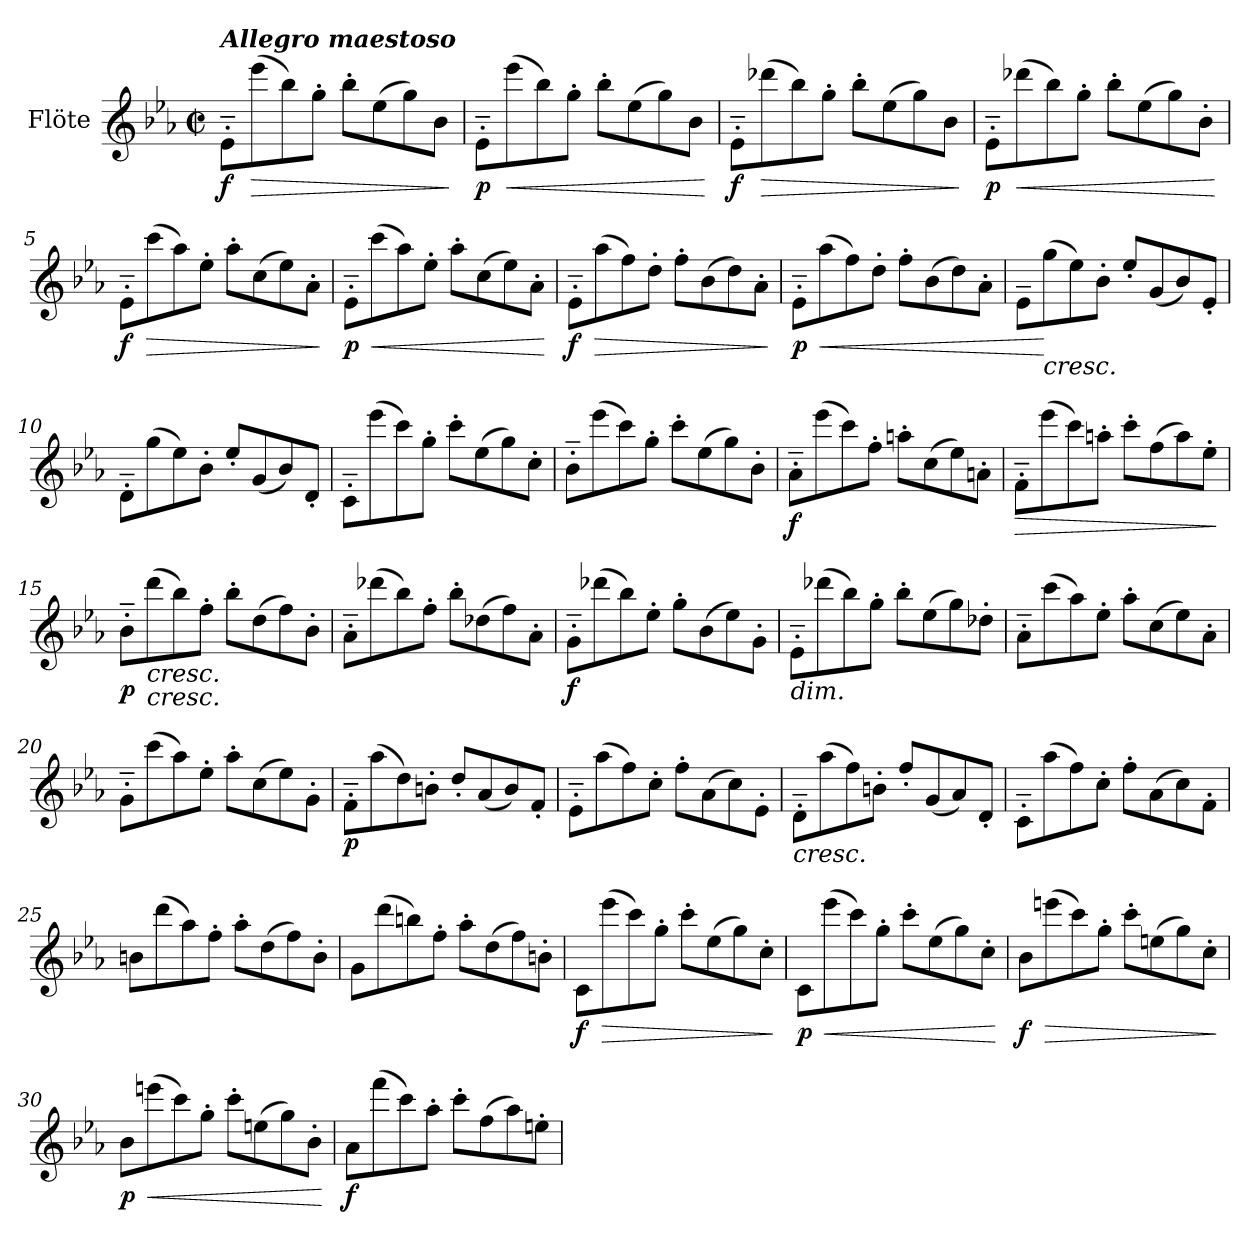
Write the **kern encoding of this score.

**kern	**dynam
*part1	*part1
*staff1	*staff1
*I"Flöte	*
*I'Fl.	*
*clefG2	*
*k[b-e-a-]	*
*M2/2	*
*met(c|)	*
*MM108	*
=1	=1
!LO:TX:a:Bi:t=Allegro maestoso	!
!	!LO:DY:b
8e-'~\L	f
!	!LO:HP:b
(>8eee-\	>
8bb-\)	.
8gg'\J	.
8bb-'\L	.
(>8ee-\	.
8gg\)	.
8b-\J	.
.	]
=2	=2
!	!LO:DY:b
8e-'~\L	p
!	!LO:HP:b
(>8eee-\	<
8bb-\)	.
8gg'\J	.
8bb-'\L	.
(>8ee-\	.
8gg\)	.
8b-\J	.
.	[
=3	=3
!	!LO:DY:b
8e-'~\L	f
!	!LO:HP:b
(>8ddd-X\	>
8bb-\)	.
8gg'\J	.
8bb-'\L	.
(>8ee-\	.
8gg\)	.
8b-\J	.
.	]
=4	=4
!	!LO:DY:b
8e-'~\L	p
!	!LO:HP:b
(>8ddd-X\	<
8bb-\)	.
8gg'\J	.
8bb-'\L	.
(>8ee-\	.
8gg\)	.
8b-'\J	.
.	[
!!LO:LB:g=z
=5	=5
!	!LO:DY:b
8e-'~\L	f
!	!LO:HP:b
(>8ccc\	>
8aa-\)	.
8ee-'\J	.
8aa-'\L	.
(>8cc\	.
8ee-\)	.
8a-'\J	.
.	]
=6	=6
!	!LO:DY:b
8e-'~\L	p
!	!LO:HP:b
(>8ccc\	<
8aa-\)	.
8ee-'\J	.
8aa-'\L	.
(>8cc\	.
8ee-\)	.
8a-'\J	.
.	[
=7	=7
!	!LO:DY:b
8e-'~\L	f
!	!LO:HP:b
(>8aa-\	>
8ff\)	.
8dd'\J	.
8ff'\L	.
(>8b-\	.
8dd\)	.
8a-'\J	.
.	]
=8	=8
!	!LO:DY:b
8e-'~\L	p
!	!LO:HP:b
(>8aa-\	<
8ff\)	.
8dd'\J	.
8ff'\L	.
(>8b-\	.
8dd\)	.
8a-'\J	.
=9	=9
8e-~\L	.
!LO:TX:b:i:t=cresc.	!
(>8gg\	[
8ee-\)	.
8b-'\J	.
8ee-'/L	.
(<8g/	.
8b-/)	.
8e-'/J	.
!!LO:LB:g=z
=10	=10
8d'~\L	.
(>8gg\	.
8ee-\)	.
8b-'\J	.
8ee-'/L	.
(<8g/	.
8b-/)	.
8d'/J	.
=11	=11
8c'~\L	.
(>8eee-\	.
8ccc\)	.
8gg'\J	.
8ccc'\L	.
(>8ee-\	.
8gg\)	.
8cc'\J	.
=12	=12
8b-'~\L	.
(>8eee-\	.
8ccc\)	.
8gg'\J	.
8ccc'\L	.
(>8ee-\	.
8gg\)	.
8b-'\J	.
=13	=13
!	!LO:DY:b
8a-'~\L	f
(>8eee-\	.
8ccc\)	.
8ff'\J	.
8aan'\L	.
(>8cc\	.
8ee-\)	.
8an'\J	.
=14	=14
!	!LO:HP:b
8f'~\L	>
(>8eee-\	.
8ccc\)	.
8aan'\J	.
8ccc'\L	.
(>8ff\	.
8aa\)	.
8ee-'\J	.
.	]
!!LO:LB:g=z
=15	=15
!	!LO:DY:b
8b-'~\L	p
!LO:TX:b:i:t=cresc.	!
!LO:TX:b:i:t=cresc.	!
(>8ddd\	.
8bb-\)	.
8ff'\J	.
8bb-'\L	.
(>8dd\	.
8ff\)	.
8b-'\J	.
=16	=16
8a-'~\L	.
(>8ddd-X\	.
8bb-\)	.
8ff'\J	.
8bb-'\L	.
(>8dd-X\	.
8ff\)	.
8a-'\J	.
=17	=17
!	!LO:DY:b
8g'~\L	f
(>8ddd-X\	.
8bb-\)	.
8ee-'\J	.
8gg'\L	.
(>8b-\	.
8ee-\)	.
8g'\J	.
=18	=18
!LO:TX:b:i:t=dim.	!
8e-'~\L	.
(>8ddd-X\	.
8bb-\)	.
8gg'\J	.
8bb-'\L	.
(>8ee-\	.
8gg\)	.
8dd-X'\J	.
!!LO:LB:g=z
=19	=19
8a-'~\L	.
(>8ccc\	.
8aa-\)	.
8ee-'\J	.
8aa-'\L	.
(>8cc\	.
8ee-\)	.
8a-'\J	.
=20	=20
8g'~\L	.
(>8ccc\	.
8aa-\)	.
8ee-'\J	.
8aa-'\L	.
(>8cc\	.
8ee-\)	.
8g'\J	.
=21	=21
!	!LO:DY:b
8f'~\L	p
(>8aa-\	.
8dd\)	.
8bn'\J	.
8dd'/L	.
(<8a-/	.
8b/)	.
8f'/J	.
=22	=22
8e-'~\L	.
(>8aa-\	.
8ff\)	.
8cc'\J	.
8ff'\L	.
(>8a-\	.
8cc\)	.
8e-'\J	.
=23	=23
!LO:TX:b:i:t=cresc.	!
8d'~\L	.
(>8aa-\	.
8ff\)	.
8bn'\J	.
8ff'/L	.
(<8g/	.
8a-/)	.
8d'/J	.
!!LO:LB:g=z
=24	=24
8c'~\L	.
(>8aa-\	.
8ff\)	.
8cc'\J	.
8ff'\L	.
(>8a-\	.
8cc\)	.
8f'\J	.
=25	=25
8bn\L	.
(>8ddd\	.
8aa-\)	.
8ff'\J	.
8aa-'\L	.
(>8dd\	.
8ff\)	.
8b'\J	.
=26	=26
8g\L	.
(>8ddd\	.
8bbn\)	.
8ff'\J	.
8aa-'\L	.
(>8dd\	.
8ff\)	.
8bn'\J	.
=27	=27
!	!LO:DY:b
8c\L	f
!	!LO:HP:b
(>8eee-\	>
8ccc\)	.
8gg'\J	.
8ccc'\L	.
(>8ee-\	.
8gg\)	.
8cc'\J	.
.	]
=28	=28
!	!LO:DY:b
8c\L	p
!	!LO:HP:b
(>8eee-\	<
8ccc\)	.
8gg'\J	.
8ccc'\L	.
(>8ee-\	.
8gg\)	.
8cc'\J	.
.	[
!!LO:PB:g=z
=29	=29
!	!LO:DY:b
8b-\L	f
!	!LO:HP:b
(>8eeen\	>
8ccc\)	.
8gg'\J	.
8ccc'\L	.
(>8een\	.
8gg\)	.
8cc'\J	.
.	]
=30	=30
!	!LO:DY:b
8b-\L	p
!	!LO:HP:b
(>8eeen\	<
8ccc\)	.
8gg'\J	.
8ccc'\L	.
(>8een\	.
8gg\)	.
8b-'\J	.
.	[
=31	=31
!	!LO:DY:b
8a-\L	f
(>8fff\	.
8ccc\)	.
8aa-'\J	.
8ccc'\L	.
(>8ff\	.
8aa-\)	.
8een'\J	.
=	=
*-	*-
